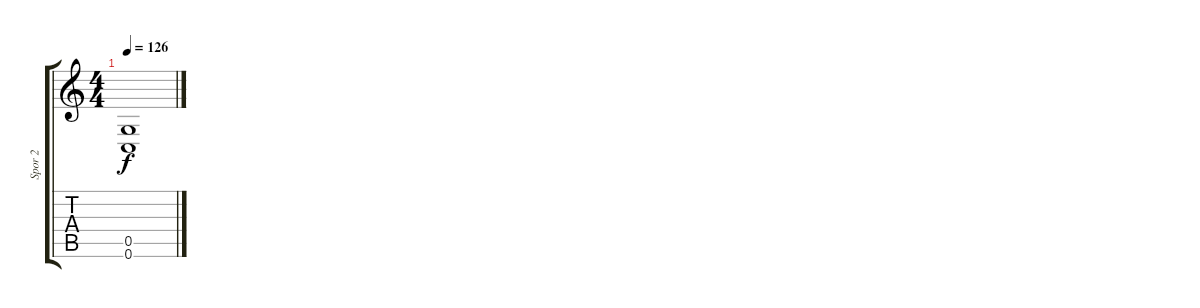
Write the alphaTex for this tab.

\track ("Spor 2" "Spor 2") {instrument distortionguitar}
\staff {score tabs}
\tuning (D4 A3 F3 C3 G2 C2) {hide}
\ts (4 4)
\tempo 126
\clef g2
\ks c
(0.5 0.6).1{dy f}
